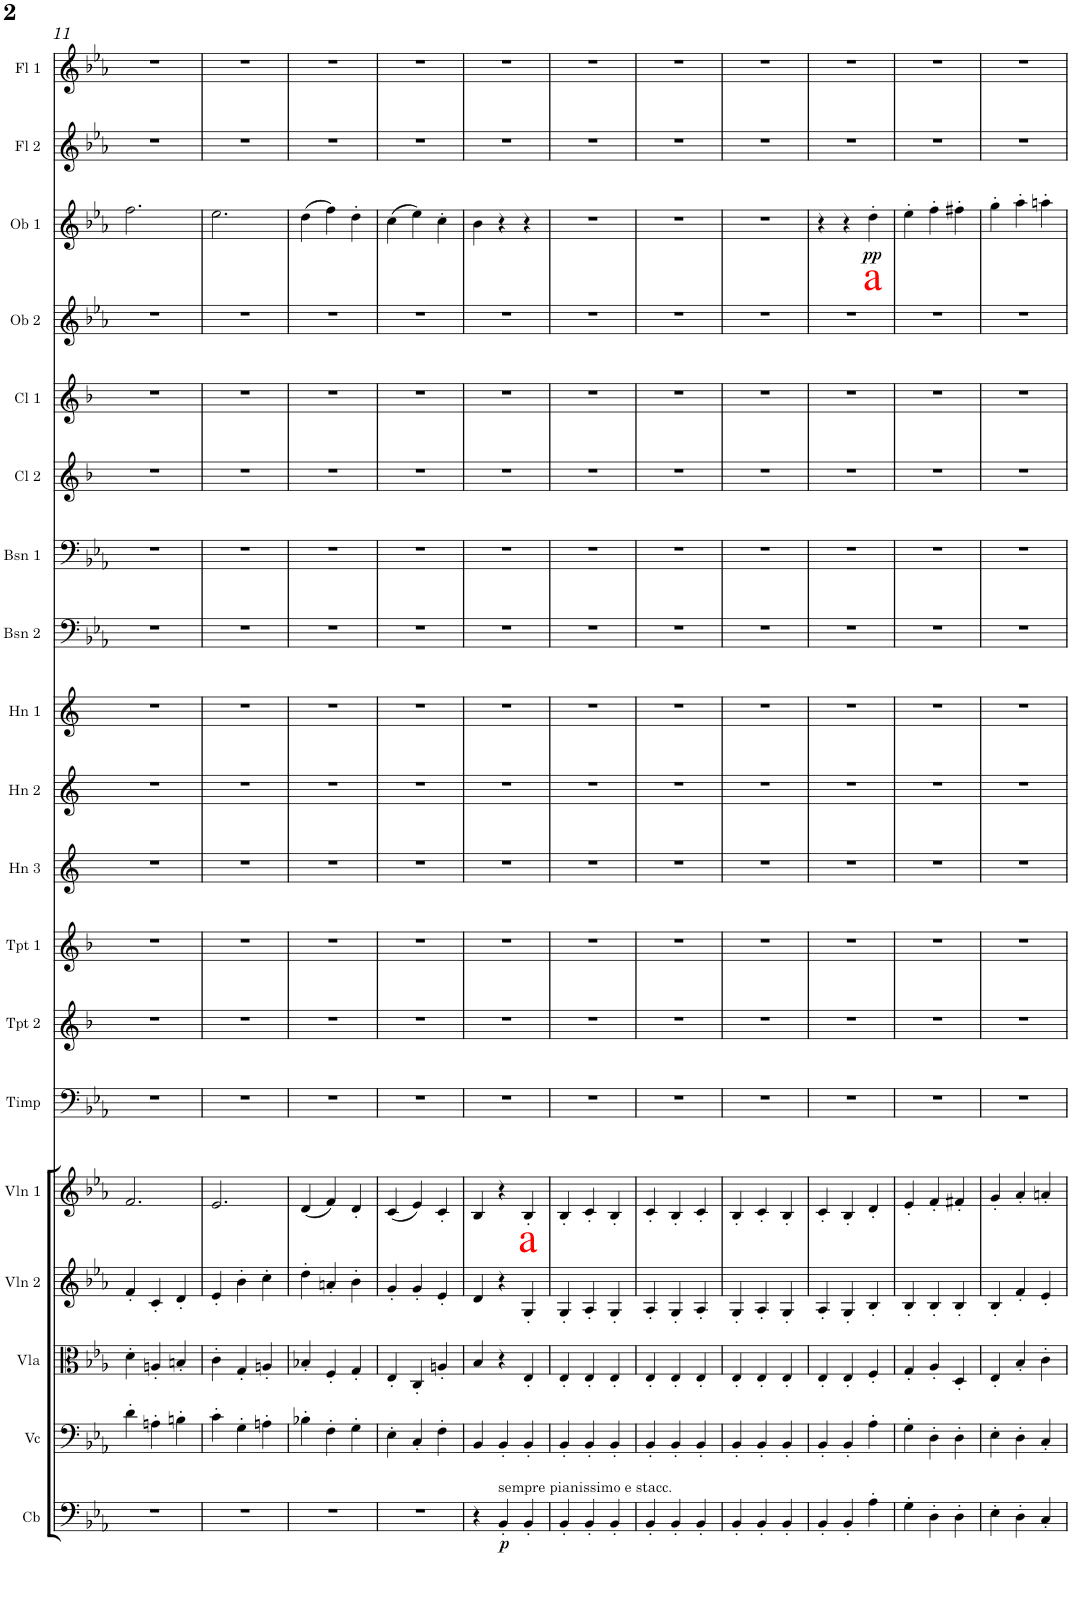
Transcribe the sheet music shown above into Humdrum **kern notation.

**kern	**dynam	**kern	**kern	**kern	**kern	**text	**kern	**kern	**kern	**kern	**kern	**kern	**kern	**kern	**kern	**kern	**kern	**kern	**text	**dynam	**kern	**kern
*part19	*part19	*part18	*part17	*part16	*part15	*part15	*part14	*part13	*part12	*part11	*part10	*part9	*part8	*part7	*part6	*part5	*part4	*part3	*part3	*part3	*part2	*part1
*staff19	*staff19	*staff18	*staff17	*staff16	*staff15	*staff15	*staff14	*staff13	*staff12	*staff11	*staff10	*staff9	*staff8	*staff7	*staff6	*staff5	*staff4	*staff3	*staff3	*staff3	*staff2	*staff1
*I"Contrabass	*	*I"Violoncello	*I"Viola	*I"Violin 2	*I"Violin 1	*	*I"Timpani	*I"Bb Trumpet 2	*I"Bb Trumpet 1	*I"Eb Horn 3	*I"Eb Horn 2	*I"Eb Horn 1	*I"Bassoon 2	*I"Bassoon 1	*I"Bb Clarinet 2	*I"Bb Clarinet 1	*I"Oboe 2	*I"Oboe 1	*	*	*I"Flute 2	*I"Flute 1
*I'Cb	*	*I'Vc	*I'Vla	*I'Vln 2	*I'Vln 1	*	*I'Timp	*I'Tpt 2	*I'Tpt 1	*I'Hn 3	*I'Hn 2	*I'Hn 1	*I'Bsn 2	*I'Bsn 1	*I'Cl 2	*I'Cl 1	*I'Ob 2	*I'Ob 1	*	*	*I'Fl 2	*I'Fl 1
!!LO:PB:g=z
*clefF4	*	*clefF4	*clefC3	*clefG2	*clefG2	*	*clefF4	*clefG2	*clefG2	*clefG2	*clefG2	*clefG2	*clefF4	*clefF4	*clefG2	*clefG2	*clefG2	*clefG2	*	*	*clefG2	*clefG2
*Trd7c12	*	*	*	*	*	*	*	*Trd1c2	*Trd1c2	*Trd4c7	*Trd4c7	*Trd4c7	*	*	*Trd1c2	*Trd1c2	*	*	*	*	*	*
*k[b-e-a-]	*	*k[b-e-a-]	*k[b-e-a-]	*k[b-e-a-]	*k[b-e-a-]	*	*k[b-e-a-]	*k[b-]	*k[b-]	*k[]	*k[]	*k[]	*k[b-e-a-]	*k[b-e-a-]	*k[b-]	*k[b-]	*k[b-e-a-]	*k[b-e-a-]	*	*	*k[b-e-a-]	*k[b-e-a-]
*M3/4	*	*M3/4	*M3/4	*M3/4	*M3/4	*	*M3/4	*M3/4	*M3/4	*M3/4	*M3/4	*M3/4	*M3/4	*M3/4	*M3/4	*M3/4	*M3/4	*M3/4	*	*	*M3/4	*M3/4
=11	=11	=11	=11	=11	=11	=11	=11	=11	=11	=11	=11	=11	=11	=11	=11	=11	=11	=11	=11	=11	=11	=11
2.r	.	4d'\	4d'\	4f'/	2.f/	.	2.r	2.r	2.r	2.r	2.r	2.r	2.r	2.r	2.r	2.r	2.r	2.ff\	.	.	2.r	2.r
.	.	4An'\	4An'/	4c'/	.	.	.	.	.	.	.	.	.	.	.	.	.	.	.	.	.	.
.	.	4Bn'\	4Bn'/	4d'/	.	.	.	.	.	.	.	.	.	.	.	.	.	.	.	.	.	.
=12	=12	=12	=12	=12	=12	=12	=12	=12	=12	=12	=12	=12	=12	=12	=12	=12	=12	=12	=12	=12	=12	=12
2.r	.	4c'\	4c'\	4e-'/	2.e-/	.	2.r	2.r	2.r	2.r	2.r	2.r	2.r	2.r	2.r	2.r	2.r	2.ee-\	.	.	2.r	2.r
.	.	4G'\	4G'/	4b-'\	.	.	.	.	.	.	.	.	.	.	.	.	.	.	.	.	.	.
.	.	4An'\	4An'/	4cc'\	.	.	.	.	.	.	.	.	.	.	.	.	.	.	.	.	.	.
=13	=13	=13	=13	=13	=13	=13	=13	=13	=13	=13	=13	=13	=13	=13	=13	=13	=13	=13	=13	=13	=13	=13
2.r	.	4B-X'\	4B-X'/	4dd'\	(4d/	.	2.r	2.r	2.r	2.r	2.r	2.r	2.r	2.r	2.r	2.r	2.r	(4dd\	.	.	2.r	2.r
.	.	4F'\	4F'/	4an'/	4f/)	.	.	.	.	.	.	.	.	.	.	.	.	4ff\)	.	.	.	.
.	.	4G'\	4G'/	4b-'\	4d'/	.	.	.	.	.	.	.	.	.	.	.	.	4dd'\	.	.	.	.
=14	=14	=14	=14	=14	=14	=14	=14	=14	=14	=14	=14	=14	=14	=14	=14	=14	=14	=14	=14	=14	=14	=14
2.r	.	4E-'\	4E-'/	4g'/	(4c/	.	2.r	2.r	2.r	2.r	2.r	2.r	2.r	2.r	2.r	2.r	2.r	(4cc\	.	.	2.r	2.r
.	.	4C'/	4C'/	4g'/	4e-/)	.	.	.	.	.	.	.	.	.	.	.	.	4ee-\)	.	.	.	.
.	.	4F'\	4An'/	4e-'/	4c'/	.	.	.	.	.	.	.	.	.	.	.	.	4cc'\	.	.	.	.
=15	=15	=15	=15	=15	=15	=15	=15	=15	=15	=15	=15	=15	=15	=15	=15	=15	=15	=15	=15	=15	=15	=15
4r	.	4BB-/	4B-/	4d/	4B-/	.	2.r	2.r	2.r	2.r	2.r	2.r	2.r	2.r	2.r	2.r	2.r	4b-\	.	.	2.r	2.r
!LO:TX:a:t=sempre pianissimo e stacc.	!	!	!	!	!	!	!	!	!	!	!	!	!	!	!	!	!	!	!	!	!	!
!	!LO:DY:b	!	!	!	!	!	!	!	!	!	!	!	!	!	!	!	!	!	!	!	!	!
4BB-'/	p	4BB-'/	4r	4r	4r	.	.	.	.	.	.	.	.	.	.	.	.	4r	.	.	.	.
!	!	!	!	!	!	!LO:LY:b:color=#FF0000	!	!	!	!	!	!	!	!	!	!	!	!	!	!	!	!
4BB-'/	.	4BB-'/	4E-'/	4G'/	4B-'/	a	.	.	.	.	.	.	.	.	.	.	.	4r	.	.	.	.
=16	=16	=16	=16	=16	=16	=16	=16	=16	=16	=16	=16	=16	=16	=16	=16	=16	=16	=16	=16	=16	=16	=16
4BB-'/	.	4BB-'/	4E-'/	4G'/	4B-'/	.	2.r	2.r	2.r	2.r	2.r	2.r	2.r	2.r	2.r	2.r	2.r	2.r	.	.	2.r	2.r
4BB-'/	.	4BB-'/	4E-'/	4A-'/	4c'/	.	.	.	.	.	.	.	.	.	.	.	.	.	.	.	.	.
4BB-'/	.	4BB-'/	4E-'/	4G'/	4B-'/	.	.	.	.	.	.	.	.	.	.	.	.	.	.	.	.	.
=17	=17	=17	=17	=17	=17	=17	=17	=17	=17	=17	=17	=17	=17	=17	=17	=17	=17	=17	=17	=17	=17	=17
4BB-'/	.	4BB-'/	4E-'/	4A-'/	4c'/	.	2.r	2.r	2.r	2.r	2.r	2.r	2.r	2.r	2.r	2.r	2.r	2.r	.	.	2.r	2.r
4BB-'/	.	4BB-'/	4E-'/	4G'/	4B-'/	.	.	.	.	.	.	.	.	.	.	.	.	.	.	.	.	.
4BB-'/	.	4BB-'/	4E-'/	4A-'/	4c'/	.	.	.	.	.	.	.	.	.	.	.	.	.	.	.	.	.
=18	=18	=18	=18	=18	=18	=18	=18	=18	=18	=18	=18	=18	=18	=18	=18	=18	=18	=18	=18	=18	=18	=18
4BB-'/	.	4BB-'/	4E-'/	4G'/	4B-'/	.	2.r	2.r	2.r	2.r	2.r	2.r	2.r	2.r	2.r	2.r	2.r	2.r	.	.	2.r	2.r
4BB-'/	.	4BB-'/	4E-'/	4A-'/	4c'/	.	.	.	.	.	.	.	.	.	.	.	.	.	.	.	.	.
4BB-'/	.	4BB-'/	4E-'/	4G'/	4B-'/	.	.	.	.	.	.	.	.	.	.	.	.	.	.	.	.	.
=19	=19	=19	=19	=19	=19	=19	=19	=19	=19	=19	=19	=19	=19	=19	=19	=19	=19	=19	=19	=19	=19	=19
4BB-'/	.	4BB-'/	4E-'/	4A-'/	4c'/	.	2.r	2.r	2.r	2.r	2.r	2.r	2.r	2.r	2.r	2.r	2.r	4r	.	.	2.r	2.r
4BB-'/	.	4BB-'/	4E-'/	4G'/	4B-'/	.	.	.	.	.	.	.	.	.	.	.	.	4r	.	.	.	.
!	!	!	!	!	!	!	!	!	!	!	!	!	!	!	!	!	!	!	!LO:LY:b:color=#FF0000	!LO:DY:b	!	!
4A-'\	.	4A-'\	4F'/	4B-'/	4d'/	.	.	.	.	.	.	.	.	.	.	.	.	4dd'\	a	pp	.	.
=20	=20	=20	=20	=20	=20	=20	=20	=20	=20	=20	=20	=20	=20	=20	=20	=20	=20	=20	=20	=20	=20	=20
4G'\	.	4G'\	4G'/	4B-'/	4e-'/	.	2.r	2.r	2.r	2.r	2.r	2.r	2.r	2.r	2.r	2.r	2.r	4ee-'\	.	.	2.r	2.r
4D'\	.	4D'\	4A-'/	4B-'/	4f'/	.	.	.	.	.	.	.	.	.	.	.	.	4ff'\	.	.	.	.
4D'\	.	4D'\	4D'/	4B-'/	4f#X'/	.	.	.	.	.	.	.	.	.	.	.	.	4ff#X'\	.	.	.	.
=21	=21	=21	=21	=21	=21	=21	=21	=21	=21	=21	=21	=21	=21	=21	=21	=21	=21	=21	=21	=21	=21	=21
4E-'\	.	4E-'\	4E-'/	4B-'/	4g'/	.	2.r	2.r	2.r	2.r	2.r	2.r	2.r	2.r	2.r	2.r	2.r	4gg'\	.	.	2.r	2.r
4D'\	.	4D'\	4B-'/	4f'/	4a-'/	.	.	.	.	.	.	.	.	.	.	.	.	4aa-'\	.	.	.	.
4C'/	.	4C'/	4c'\	4e-'/	4an'/	.	.	.	.	.	.	.	.	.	.	.	.	4aan'\	.	.	.	.
=	=	=	=	=	=	=	=	=	=	=	=	=	=	=	=	=	=	=	=	=	=	=
*-	*-	*-	*-	*-	*-	*-	*-	*-	*-	*-	*-	*-	*-	*-	*-	*-	*-	*-	*-	*-	*-	*-
